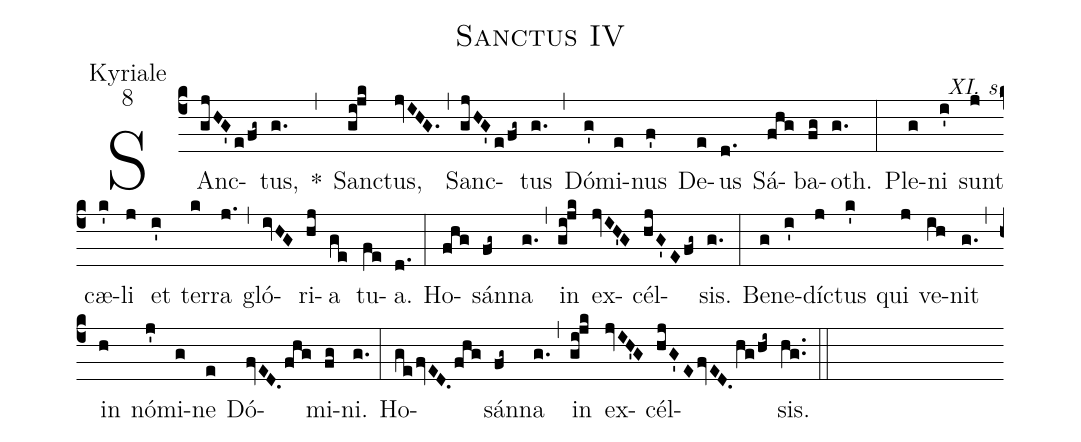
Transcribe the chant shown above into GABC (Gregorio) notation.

name:Sanctus IV;
office-part:Kyriale;
mode:8;
commentary:XI. s.;
%%
(c4) SAnc(gjHG'e/fg~)tus,(g.) *(,) Sanc(gi!jk)tus,(jvIHG.) (,) Sanc(gjHG'e/fg~)tus(g.) (,) Dó(g')mi(e)nus(f') De(e)us(d.) Sá(fhg)ba(fg)oth.(g.) (:)
Ple(g)ni(i') sunt(j) cæ(k')li(j) et(i') ter(k)ra(j.) (,) gló(ivHG)ri(hj)a(ge) tu(fe)a.(d.) (:)
Ho(fhg)sán(fg~)na(g.) (,) in(gi!jk) ex(jvIH'G)cél(hjG'Efg~)sis.(g.) (:)
Be(g)ne(i')díc(j)tus(k') qui(j) ve(ih)nit(g.) (,) in(h) nó(j')mi(g)ne(e) Dó(fvED.fhg)mi(fg)ni.(g.) (:)
Ho(gefvED.fhg)sán(fg~)na(g.) (,) in(gi!jk) ex(jvIH'G)cél(hjG'EfvED.hg/hi~)sis.(hg..) (::)
